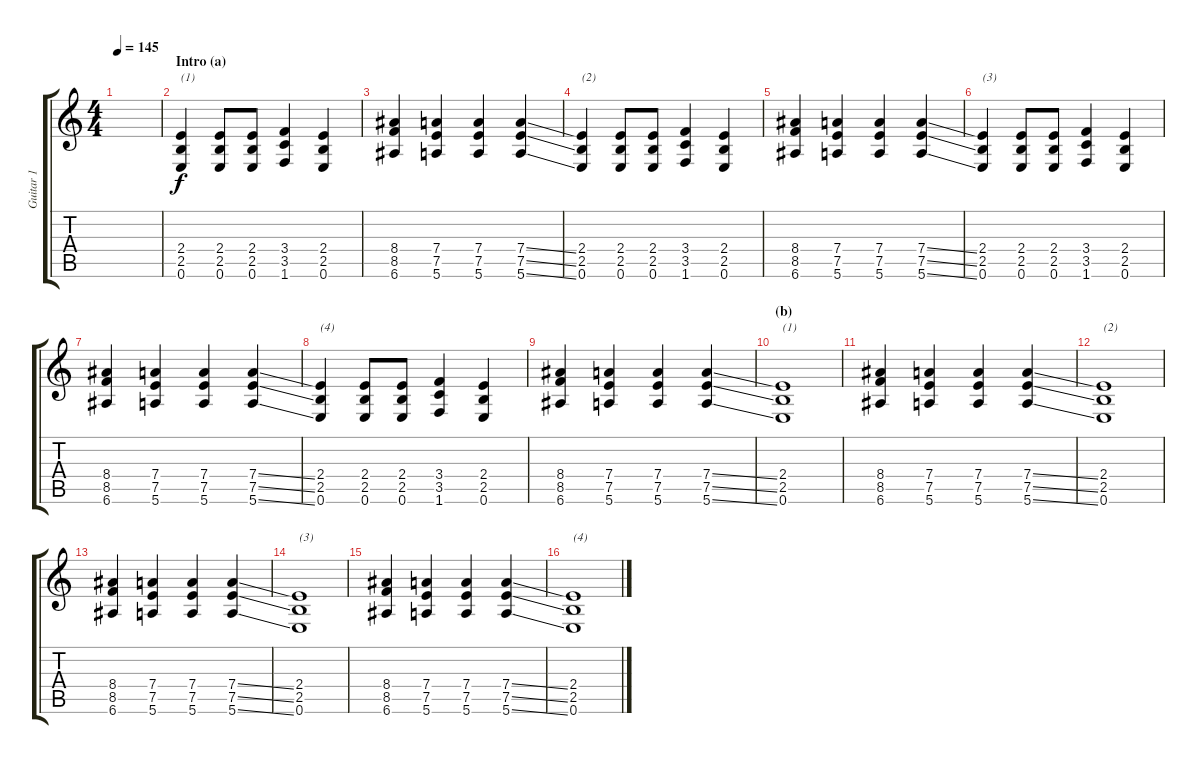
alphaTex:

\track ("Guitar 1" "Guitar 1") {instrument distortionguitar}
\staff {score tabs}
\tuning (E4 B3 G3 D3 A2 E2) {hide}
\ts (4 4)
\tempo 145
\clef g2
\ks c
|
\section ("" "Intro (a)")
(2.4 2.5 0.6).4{txt "(1)"} (2.4 2.5 0.6).8 (2.4 2.5 0.6).8 (3.4 3.5 1.6).4 (2.4 2.5 0.6).4 |
(8.4 8.5 6.6).4 (7.4 7.5 5.6).4 (7.4 7.5 5.6).4 (7.4{ss} 7.5{ss} 5.6{ss}).4 |
(2.4 2.5 0.6).4{txt "(2)"} (2.4 2.5 0.6).8 (2.4 2.5 0.6).8 (3.4 3.5 1.6).4 (2.4 2.5 0.6).4 |
(8.4 8.5 6.6).4 (7.4 7.5 5.6).4 (7.4 7.5 5.6).4 (7.4{ss} 7.5{ss} 5.6{ss}).4 |
(2.4 2.5 0.6).4{txt "(3)"} (2.4 2.5 0.6).8 (2.4 2.5 0.6).8 (3.4 3.5 1.6).4 (2.4 2.5 0.6).4 |
(8.4 8.5 6.6).4 (7.4 7.5 5.6).4 (7.4 7.5 5.6).4 (7.4{ss} 7.5{ss} 5.6{ss}).4 |
(2.4 2.5 0.6).4{txt "(4)"} (2.4 2.5 0.6).8 (2.4 2.5 0.6).8 (3.4 3.5 1.6).4 (2.4 2.5 0.6).4 |
(8.4 8.5 6.6).4 (7.4 7.5 5.6).4 (7.4 7.5 5.6).4 (7.4{ss} 7.5{ss} 5.6{ss}).4 |
\section ("" "(b)")
(2.4 2.5 0.6).1{txt "(1)"} |
(8.4 8.5 6.6).4 (7.4 7.5 5.6).4 (7.4 7.5 5.6).4 (7.4{ss} 7.5{ss} 5.6{ss}).4 |
(2.4 2.5 0.6).1{txt "(2)"} |
(8.4 8.5 6.6).4 (7.4 7.5 5.6).4 (7.4 7.5 5.6).4 (7.4{ss} 7.5{ss} 5.6{ss}).4 |
(2.4 2.5 0.6).1{txt "(3)"} |
(8.4 8.5 6.6).4 (7.4 7.5 5.6).4 (7.4 7.5 5.6).4 (7.4{ss} 7.5{ss} 5.6{ss}).4 |
(2.4 2.5 0.6).1{txt "(4)"}
